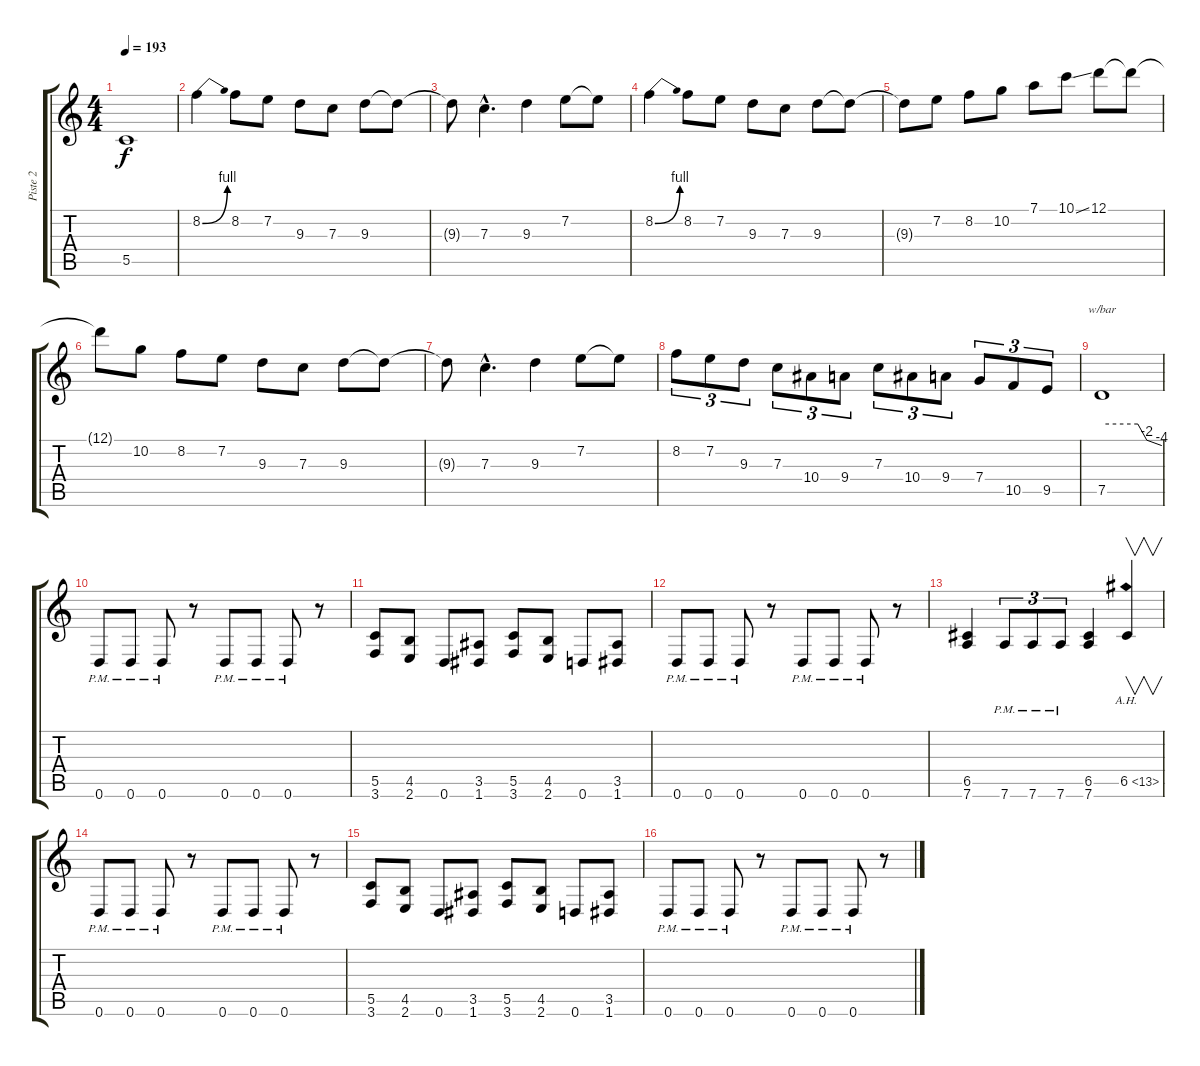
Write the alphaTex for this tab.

\track ("Piste 2" "Piste 2") {instrument distortionguitar}
\staff {score tabs}
\tuning (D4 A3 F3 C3 G2 D2) {hide}
\ts (4 4)
\tempo 193
\clef g2
\ks c
5.5{t}.1{dy f} |
8.2{be (bend 0 0 60 4)}.4 8.2.8 7.2.8 9.3.8 7.3.8 9.3.8 9.3{t}.8 |
9.3{t}.8 7.3{hac}.4{d} 9.3.4 7.2.8 7.2{t}.8 |
8.2{be (bend 0 0 60 4)}.4 8.2.8 7.2.8 9.3.8 7.3.8 9.3.8 9.3{t}.8 |
9.3{t}.8 7.2.8 8.2.8 10.2.8 7.1.8 10.1{ss}.8 12.1.8 12.1{t}.8 |
12.1{t}.8 10.2.8 8.2.8 7.2.8 9.3.8 7.3.8 9.3.8 9.3{t}.8 |
9.3{t}.8 7.3{hac}.4{d} 9.3.4 7.2.8 7.2{t}.8 |
8.2.8{tu (3 2)} 7.2.8{tu (3 2)} 9.3.8{tu (3 2)} 7.3.8{tu (3 2)} 10.4.8{tu (3 2)} 9.4.8{tu (3 2)} 7.3.8{tu (3 2)} 10.4.8{tu (3 2)} 9.4.8{tu (3 2)} 7.4.8{tu (3 2)} 10.5.8{tu (3 2)} 9.5.8{tu (3 2)} |
7.5.1{tbe (custom default 0 0 36 0 45 -8 60 -16)} |
0.6{pm}.8 0.6{pm}.8 0.6{pm}.8 r.8 0.6{pm}.8 0.6{pm}.8 0.6{pm}.8 r.8 |
(5.5 3.6).8 (4.5 2.6).8 0.6.8 (3.5 1.6).8 (5.5 3.6).8 (4.5 2.6).8 0.6.8 (3.5 1.6).8 |
0.6{pm}.8 0.6{pm}.8 0.6{pm}.8 r.8 0.6{pm}.8 0.6{pm}.8 0.6{pm}.8 r.8 |
(6.5 7.6).4 7.6{pm}.8{tu (3 2)} 7.6{pm}.8{tu (3 2)} 7.6{pm}.8{tu (3 2)} (6.5 7.6).4 6.5{ah 7}.4{v} |
0.6{pm}.8 0.6{pm}.8 0.6{pm}.8 r.8 0.6{pm}.8 0.6{pm}.8 0.6{pm}.8 r.8 |
(5.5 3.6).8 (4.5 2.6).8 0.6.8 (3.5 1.6).8 (5.5 3.6).8 (4.5 2.6).8 0.6.8 (3.5 1.6).8 |
0.6{pm}.8 0.6{pm}.8 0.6{pm}.8 r.8 0.6{pm}.8 0.6{pm}.8 0.6{pm}.8 r.8
